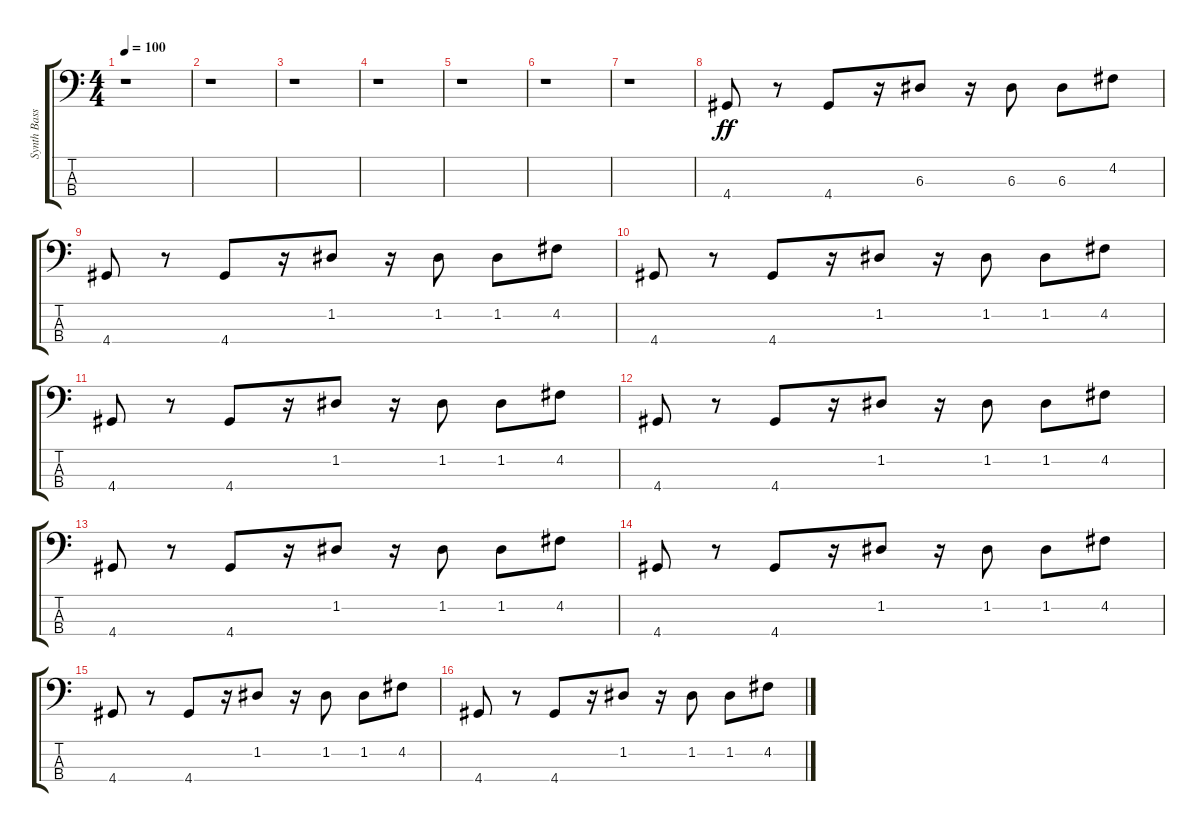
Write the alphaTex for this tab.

\track ("Synth Bass" "Synth Bass") {instrument synthbass2}
\staff {score tabs}
\tuning (G2 D2 A1 E1) {hide}
\ts (4 4)
\tempo 100
\clef f4
\ks c
r.1{dy ff} |
r.1 |
r.1 |
r.1 |
r.1 |
r.1 |
r.1 |
4.4.8 r.8 4.4.8 r.16 6.3.8 r.16 6.3.8 6.3.8 4.2.8 |
4.4.8 r.8 4.4.8 r.16 1.2.8 r.16 1.2.8 1.2.8 4.2.8 |
4.4.8 r.8 4.4.8 r.16 1.2.8 r.16 1.2.8 1.2.8 4.2.8 |
4.4.8 r.8 4.4.8 r.16 1.2.8 r.16 1.2.8 1.2.8 4.2.8 |
4.4.8 r.8 4.4.8 r.16 1.2.8 r.16 1.2.8 1.2.8 4.2.8 |
4.4.8 r.8 4.4.8 r.16 1.2.8 r.16 1.2.8 1.2.8 4.2.8 |
4.4.8 r.8 4.4.8 r.16 1.2.8 r.16 1.2.8 1.2.8 4.2.8 |
4.4.8 r.8 4.4.8 r.16 1.2.8 r.16 1.2.8 1.2.8 4.2.8 |
4.4.8 r.8 4.4.8 r.16 1.2.8 r.16 1.2.8 1.2.8 4.2.8
